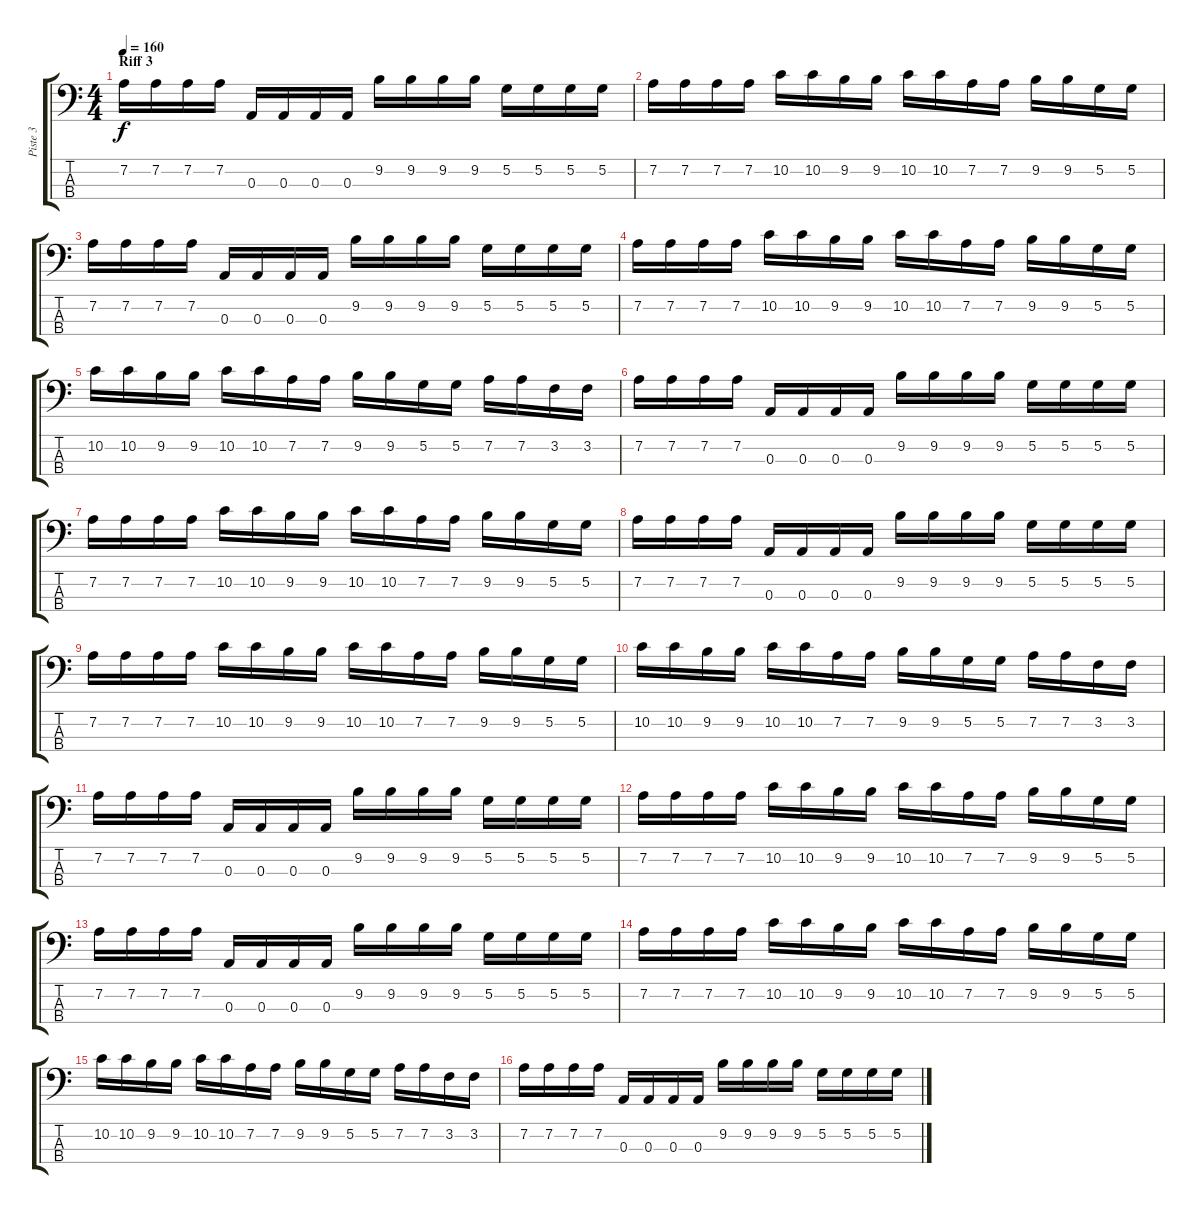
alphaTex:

\track ("Piste 3" "Piste 3") {instrument electricbassfinger}
\staff {score tabs}
\tuning (G2 D2 A1 E1) {hide}
\ts (4 4)
\section ("" "Riff 3")
\tempo 160
\clef f4
\ks c
7.2.16{dy f} 7.2.16 7.2.16 7.2.16 0.3.16 0.3.16 0.3.16 0.3.16 9.2.16 9.2.16 9.2.16 9.2.16 5.2.16 5.2.16 5.2.16 5.2.16 |
7.2.16 7.2.16 7.2.16 7.2.16 10.2.16 10.2.16 9.2.16 9.2.16 10.2.16 10.2.16 7.2.16 7.2.16 9.2.16 9.2.16 5.2.16 5.2.16 |
7.2.16 7.2.16 7.2.16 7.2.16 0.3.16 0.3.16 0.3.16 0.3.16 9.2.16 9.2.16 9.2.16 9.2.16 5.2.16 5.2.16 5.2.16 5.2.16 |
7.2.16 7.2.16 7.2.16 7.2.16 10.2.16 10.2.16 9.2.16 9.2.16 10.2.16 10.2.16 7.2.16 7.2.16 9.2.16 9.2.16 5.2.16 5.2.16 |
10.2.16 10.2.16 9.2.16 9.2.16 10.2.16 10.2.16 7.2.16 7.2.16 9.2.16 9.2.16 5.2.16 5.2.16 7.2.16 7.2.16 3.2.16 3.2.16 |
7.2.16 7.2.16 7.2.16 7.2.16 0.3.16 0.3.16 0.3.16 0.3.16 9.2.16 9.2.16 9.2.16 9.2.16 5.2.16 5.2.16 5.2.16 5.2.16 |
7.2.16 7.2.16 7.2.16 7.2.16 10.2.16 10.2.16 9.2.16 9.2.16 10.2.16 10.2.16 7.2.16 7.2.16 9.2.16 9.2.16 5.2.16 5.2.16 |
7.2.16 7.2.16 7.2.16 7.2.16 0.3.16 0.3.16 0.3.16 0.3.16 9.2.16 9.2.16 9.2.16 9.2.16 5.2.16 5.2.16 5.2.16 5.2.16 |
7.2.16 7.2.16 7.2.16 7.2.16 10.2.16 10.2.16 9.2.16 9.2.16 10.2.16 10.2.16 7.2.16 7.2.16 9.2.16 9.2.16 5.2.16 5.2.16 |
10.2.16 10.2.16 9.2.16 9.2.16 10.2.16 10.2.16 7.2.16 7.2.16 9.2.16 9.2.16 5.2.16 5.2.16 7.2.16 7.2.16 3.2.16 3.2.16 |
7.2.16 7.2.16 7.2.16 7.2.16 0.3.16 0.3.16 0.3.16 0.3.16 9.2.16 9.2.16 9.2.16 9.2.16 5.2.16 5.2.16 5.2.16 5.2.16 |
7.2.16 7.2.16 7.2.16 7.2.16 10.2.16 10.2.16 9.2.16 9.2.16 10.2.16 10.2.16 7.2.16 7.2.16 9.2.16 9.2.16 5.2.16 5.2.16 |
7.2.16 7.2.16 7.2.16 7.2.16 0.3.16 0.3.16 0.3.16 0.3.16 9.2.16 9.2.16 9.2.16 9.2.16 5.2.16 5.2.16 5.2.16 5.2.16 |
7.2.16 7.2.16 7.2.16 7.2.16 10.2.16 10.2.16 9.2.16 9.2.16 10.2.16 10.2.16 7.2.16 7.2.16 9.2.16 9.2.16 5.2.16 5.2.16 |
10.2.16 10.2.16 9.2.16 9.2.16 10.2.16 10.2.16 7.2.16 7.2.16 9.2.16 9.2.16 5.2.16 5.2.16 7.2.16 7.2.16 3.2.16 3.2.16 |
7.2.16 7.2.16 7.2.16 7.2.16 0.3.16 0.3.16 0.3.16 0.3.16 9.2.16 9.2.16 9.2.16 9.2.16 5.2.16 5.2.16 5.2.16 5.2.16
